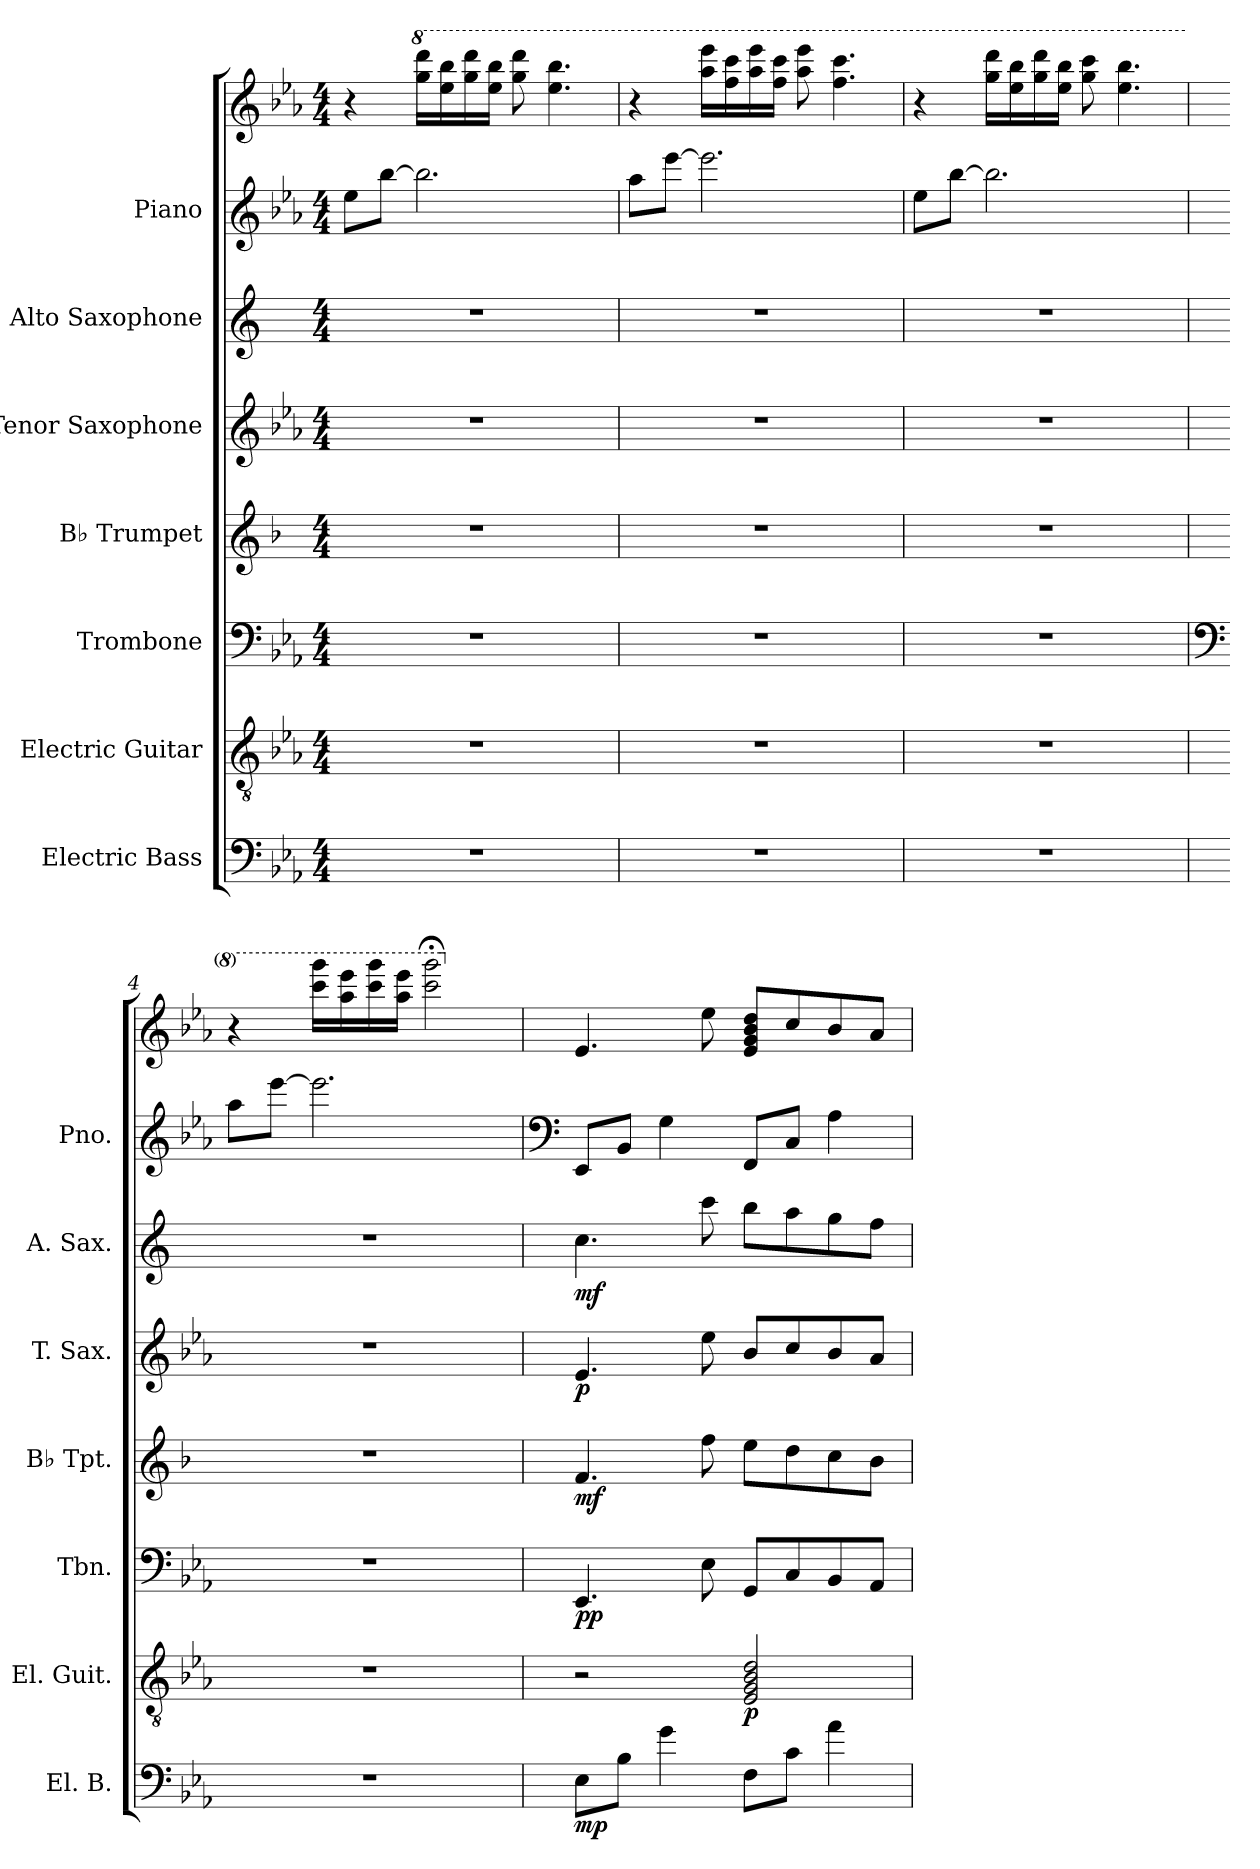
**kern	**dynam	**kern	**dynam	**kern	**dynam	**kern	**dynam	**kern	**dynam	**kern	**dynam	**kern	**kern	**dynam
*part7	*part7	*part6	*part6	*part5	*part5	*part4	*part4	*part3	*part3	*part2	*part2	*part1	*part1	*part1
*staff8	*staff8	*staff7	*staff7	*staff6	*staff6	*staff5	*staff5	*staff4	*staff4	*staff3	*staff3	*staff2	*staff1	*staff1/2
*I"Electric Bass	*	*I"Electric Guitar	*	*I"Trombone	*	*I"B♭ Trumpet	*	*I"Tenor Saxophone	*	*I"Alto Saxophone	*	*I"Piano	*	*
*I'El. B.	*	*I'El. Guit.	*	*I'Tbn.	*	*I'B♭ Tpt.	*	*I'T. Sax.	*	*I'A. Sax.	*	*I'Pno.	*	*
*clefF4	*	*clefGv2	*	*clefF4	*	*clefG2	*	*clefG2	*	*clefG2	*	*clefG2	*clefG2	*
*ITrd7c12	*	*	*	*	*	*ITrd1c2	*	*ITrd8c14	*	*ITrd5c9	*	*	*	*
*k[b-e-a-]	*	*k[b-e-a-]	*	*k[b-e-a-]	*	*k[b-e-a-]	*	*k[b-e-a-]	*	*k[b-e-a-]	*	*k[b-e-a-]	*k[b-e-a-]	*
*M4/4	*	*M4/4	*	*M4/4	*	*M4/4	*	*M4/4	*	*M4/4	*	*M4/4	*M4/4	*
*MM66	*	*MM66	*	*MM66	*	*MM66	*	*MM66	*	*MM66	*	*MM66	*MM66	*
=1	=1	=1	=1	=1	=1	=1	=1	=1	=1	=1	=1	=1	=1	=1
1r	.	1r	.	1r	.	1r	.	1r	.	1r	.	8ee-\L	4r	.
.	.	.	.	.	.	.	.	.	.	.	.	[8bb-\J	.	.
*	*	*	*	*	*	*	*	*	*	*	*	*	*8va	*
.	.	.	.	.	.	.	.	.	.	.	.	2.bb-\]	16ggg\ 16dddd\LL	.
.	.	.	.	.	.	.	.	.	.	.	.	.	16eee-\ 16bbb-\	.
.	.	.	.	.	.	.	.	.	.	.	.	.	16ggg\ 16dddd\	.
.	.	.	.	.	.	.	.	.	.	.	.	.	16eee-\ 16bbb-\JJ	.
.	.	.	.	.	.	.	.	.	.	.	.	.	8ggg\ 8dddd\	.
.	.	.	.	.	.	.	.	.	.	.	.	.	4.eee-\ 4.bbb-\	.
=2	=2	=2	=2	=2	=2	=2	=2	=2	=2	=2	=2	=2	=2	=2
1r	.	1r	.	1r	.	1r	.	1r	.	1r	.	8aa-\L	4r	.
.	.	.	.	.	.	.	.	.	.	.	.	[8eee-\J	.	.
.	.	.	.	.	.	.	.	.	.	.	.	2.eee-\]	16aaa-\ 16eeee-\LL	.
.	.	.	.	.	.	.	.	.	.	.	.	.	16fff\ 16cccc\	.
.	.	.	.	.	.	.	.	.	.	.	.	.	16aaa-\ 16eeee-\	.
.	.	.	.	.	.	.	.	.	.	.	.	.	16fff\ 16cccc\JJ	.
.	.	.	.	.	.	.	.	.	.	.	.	.	8aaa-\ 8eeee-\	.
.	.	.	.	.	.	.	.	.	.	.	.	.	4.fff\ 4.cccc\	.
=3	=3	=3	=3	=3	=3	=3	=3	=3	=3	=3	=3	=3	=3	=3
1r	.	1r	.	1r	.	1r	.	1r	.	1r	.	8ee-\L	4r	.
.	.	.	.	.	.	.	.	.	.	.	.	[8bb-\J	.	.
.	.	.	.	.	.	.	.	.	.	.	.	2.bb-\]	16ggg\ 16dddd\LL	.
.	.	.	.	.	.	.	.	.	.	.	.	.	16eee-\ 16bbb-\	.
.	.	.	.	.	.	.	.	.	.	.	.	.	16ggg\ 16dddd\	.
.	.	.	.	.	.	.	.	.	.	.	.	.	16eee-\ 16bbb-\JJ	.
.	.	.	.	.	.	.	.	.	.	.	.	.	8ggg\ 8cccc\	.
.	.	.	.	.	.	.	.	.	.	.	.	.	4.eee-\ 4.bbb-\	.
!!LO:PB:g=z
=4	=4	=4	=4	=4	=4	=4	=4	=4	=4	=4	=4	=4	=4	=4
*	*	*	*	*clefF4	*	*	*	*	*	*	*	*	*	*
1r	.	1r	.	1r	.	1r	.	1r	.	1r	.	8aa-\L	4r	.
.	.	.	.	.	.	.	.	.	.	.	.	[8eee-\J	.	.
.	.	.	.	.	.	.	.	.	.	.	.	2.eee-\]	16cccc\ 16gggg\LL	.
.	.	.	.	.	.	.	.	.	.	.	.	.	16aaa-\ 16eeee-\	.
.	.	.	.	.	.	.	.	.	.	.	.	.	16cccc\ 16gggg\	.
.	.	.	.	.	.	.	.	.	.	.	.	.	16aaa-\ 16eeee-\JJ	.
.	.	.	.	.	.	.	.	.	.	.	.	.	2cccc\;< 2gggg\;<	.
=5	=5	=5	=5	=5	=5	=5	=5	=5	=5	=5	=5	=5	=5	=5
*	*	*	*	*	*	*	*	*	*	*	*	*clefF4	*	*
*	*	*	*	*	*	*	*	*	*	*	*	*	*X8va	*
!	!LO:DY:b	!	!	!	!LO:DY:b	!	!LO:DY:b	!	!LO:DY:b	!	!LO:DY:b	!	!	!LO:DY:b=2
!	!	!	!	!	!	!	!	!	!	!	!	!	!	!LO:DY:n=1:b
8EE-\L	mp	2r	.	4.EE-/	pp	4.e-/	mf	4.E-/	p	4.e-\	mf	8EE-/L	4.e-/	mf f
8BB-\J	.	.	.	.	.	.	.	.	.	.	.	8BB-/J	.	.
4G\	.	.	.	.	.	.	.	.	.	.	.	4G\	.	.
.	.	.	.	8E-\	.	8ee-\	.	8e-\	.	8ee-\	.	.	8ee-\	.
!	!	!	!LO:DY:b	!	!	!	!	!	!	!	!	!	!	!
8FF\L	.	2E-/ 2G/ 2B-/ 2d/	p	8GG/L	.	8dd\L	.	8B-/L	.	8dd\L	.	8FF/L	8e-/ 8g/ 8b-/ 8dd/L	.
8C\J	.	.	.	8C/	.	8cc\	.	8c/	.	8cc\	.	8C/J	8cc/	.
4A-\	.	.	.	8BB-/	.	8b-\	.	8B-/	.	8b-\	.	4A-\	8b-/	.
.	.	.	.	8AA-/J	.	8a-\J	.	8A-/J	.	8a-\J	.	.	8a-/J	.
=	=	=	=	=	=	=	=	=	=	=	=	=	=	=
*-	*-	*-	*-	*-	*-	*-	*-	*-	*-	*-	*-	*-	*-	*-
